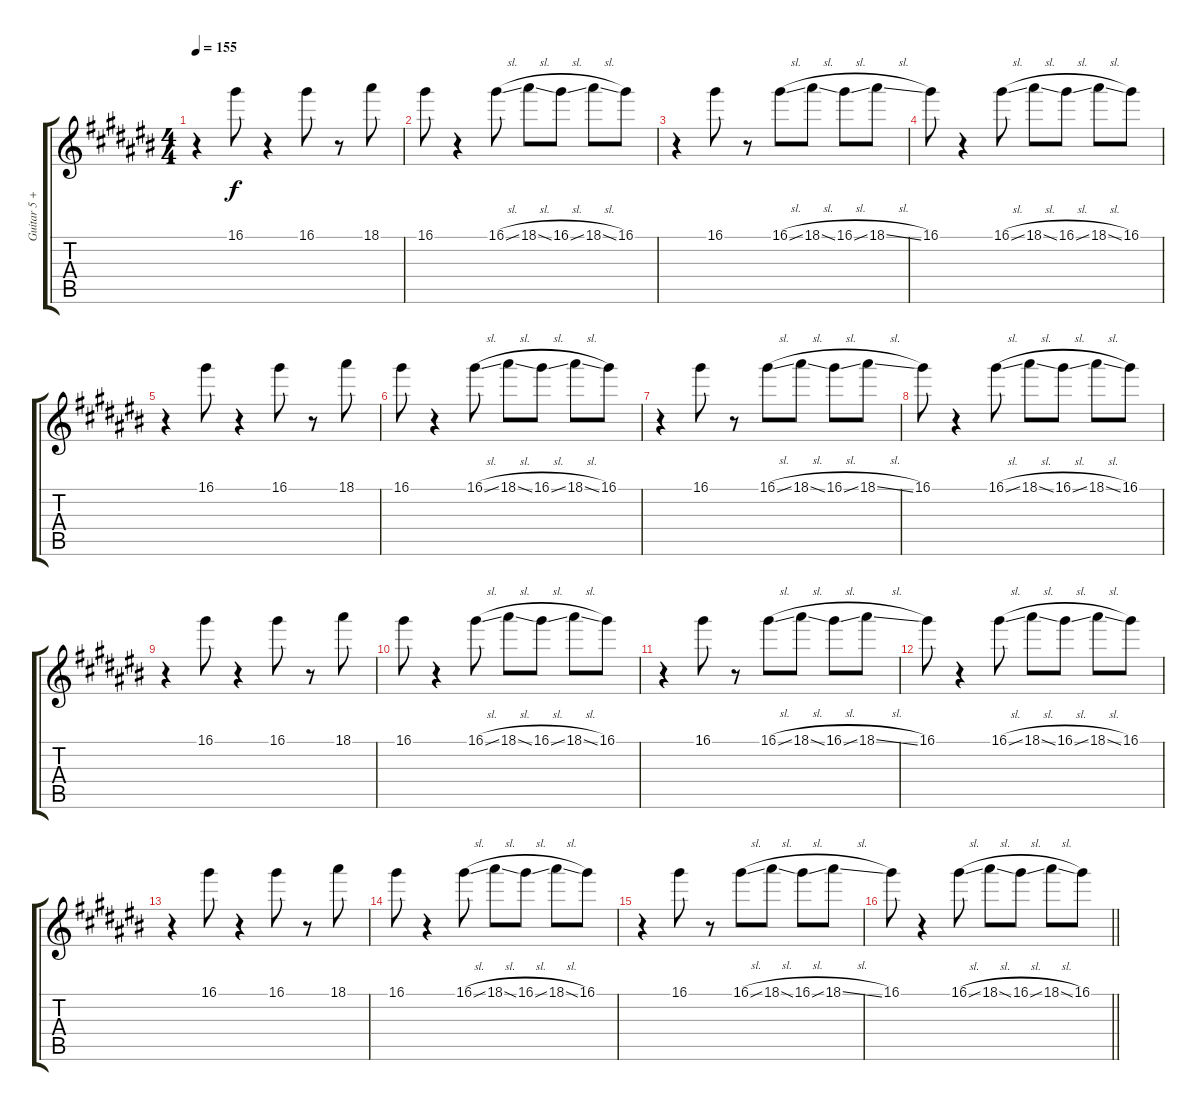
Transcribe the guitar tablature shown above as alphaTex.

\track ("Guitar 5 + Synth" "Guitar 5 +") {instrument electricguitarmuted}
\staff {score tabs}
\tuning (E4 B3 G3 D3 A2 E2) {hide}
\ts (4 4)
\tempo 155
\clef g2
\ks c#
r.4{dy f} 16.1.8 r.4 16.1.8 r.8 18.1.8 |
16.1.8 r.4 16.1{sl}.8 18.1{sl}.8 16.1{sl}.8 18.1{sl}.8 16.1.8 |
r.4 16.1.8 r.8 16.1{sl}.8 18.1{sl}.8 16.1{sl}.8 18.1{sl}.8 |
16.1.8 r.4 16.1{sl}.8 18.1{sl}.8 16.1{sl}.8 18.1{sl}.8 16.1.8 |
r.4 16.1.8 r.4 16.1.8 r.8 18.1.8 |
16.1.8 r.4 16.1{sl}.8 18.1{sl}.8 16.1{sl}.8 18.1{sl}.8 16.1.8 |
r.4 16.1.8 r.8 16.1{sl}.8 18.1{sl}.8 16.1{sl}.8 18.1{sl}.8 |
16.1.8 r.4 16.1{sl}.8 18.1{sl}.8 16.1{sl}.8 18.1{sl}.8 16.1.8 |
r.4 16.1.8 r.4 16.1.8 r.8 18.1.8 |
16.1.8 r.4 16.1{sl}.8 18.1{sl}.8 16.1{sl}.8 18.1{sl}.8 16.1.8 |
r.4 16.1.8 r.8 16.1{sl}.8 18.1{sl}.8 16.1{sl}.8 18.1{sl}.8 |
16.1.8 r.4 16.1{sl}.8 18.1{sl}.8 16.1{sl}.8 18.1{sl}.8 16.1.8 |
r.4 16.1.8 r.4 16.1.8 r.8 18.1.8 |
16.1.8 r.4 16.1{sl}.8 18.1{sl}.8 16.1{sl}.8 18.1{sl}.8 16.1.8 |
r.4 16.1.8 r.8 16.1{sl}.8 18.1{sl}.8 16.1{sl}.8 18.1{sl}.8 |
\barLineRight lightlight
16.1.8 r.4 16.1{sl}.8 18.1{sl}.8 16.1{sl}.8 18.1{sl}.8 16.1.8
